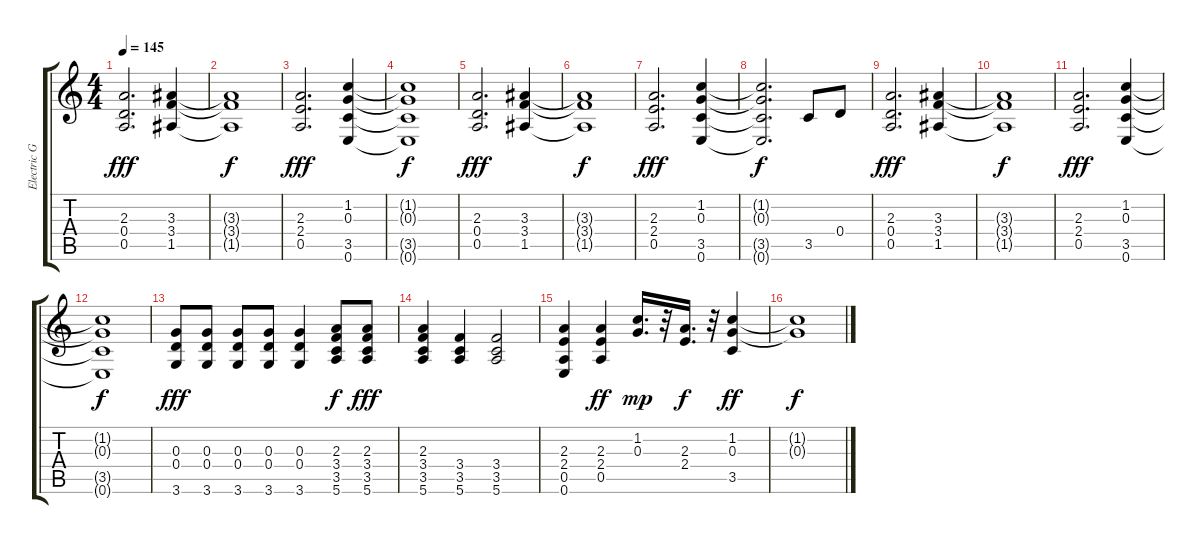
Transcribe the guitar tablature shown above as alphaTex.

\track ("Electric Guitar" "Electric G") {instrument distortionguitar}
\staff {score tabs}
\tuning (E4 B3 G3 D3 A2 E2) {hide}
\ts (4 4)
\tempo 145
\clef g2
\ks c
(2.3 0.4 0.5).2{d dy fff} (3.3 3.4 1.5).4 |
(3.3{t} 3.4{t} 1.5{t}).1{dy f} |
(2.3 2.4 0.5).2{d dy fff} (1.2 0.3 3.5 0.6).4 |
(1.2{t} 0.3{t} 3.5{t} 0.6{t}).1{dy f} |
(2.3 0.4 0.5).2{d dy fff} (3.3 3.4 1.5).4 |
(3.3{t} 3.4{t} 1.5{t}).1{dy f} |
(2.3 2.4 0.5).2{d dy fff} (1.2 0.3 3.5 0.6).4 |
(1.2{t} 0.3{t} 3.5{t} 0.6{t}).2{d dy f} 3.5.8 0.4.8 |
(2.3 0.4 0.5).2{d dy fff} (3.3 3.4 1.5).4 |
(3.3{t} 3.4{t} 1.5{t}).1{dy f} |
(2.3 2.4 0.5).2{d dy fff} (1.2 0.3 3.5 0.6).4 |
(1.2{t} 0.3{t} 3.5{t} 0.6{t}).1{dy f} |
(0.3 0.4 3.6).8{dy fff} (0.3 0.4 3.6).8 (0.3 0.4 3.6).8 (0.3 0.4 3.6).8 (0.3 0.4 3.6).4 (2.3 3.4 3.5 5.6).8{dy f} (2.3 3.4 3.5 5.6).8{dy fff} |
(2.3 3.4 3.5 5.6).4 (3.4 3.5 5.6).4 (3.4 3.5 5.6).2 |
(2.3 2.4 0.5 0.6).4 (2.3 2.4 0.5).4{dy ff} (1.2 0.3).16{d dy mp} r.32 (2.3 2.4).16{d dy f} r.32 (1.2 0.3 3.5).4{dy ff} |
(1.2{t} 0.3{t}).1{dy f}
